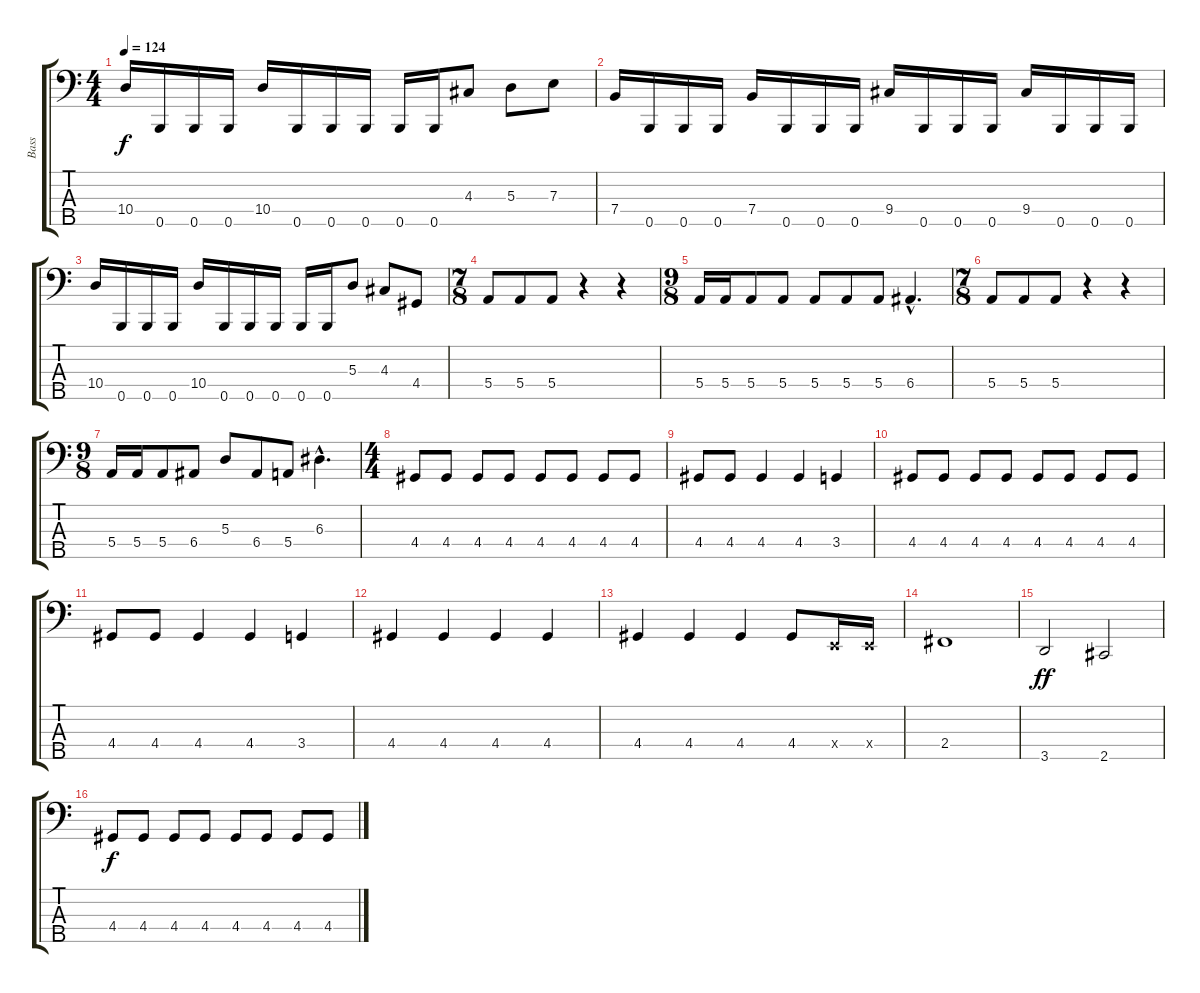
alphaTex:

\track ("Bass" "Bass") {instrument electricbassfinger}
\staff {score tabs}
\tuning (G2 D2 A1 E1 B0) {hide}
\ts (4 4)
\tempo 124
\clef f4
\ks c
10.4.16{dy f} 0.5.16 0.5.16 0.5.16 10.4.16 0.5.16 0.5.16 0.5.16 0.5.16 0.5.16 4.3.8 5.3.8 7.3.8 |
7.4.16 0.5.16 0.5.16 0.5.16 7.4.16 0.5.16 0.5.16 0.5.16 9.4.16 0.5.16 0.5.16 0.5.16 9.4.16 0.5.16 0.5.16 0.5.16 |
10.4.16 0.5.16 0.5.16 0.5.16 10.4.16 0.5.16 0.5.16 0.5.16 0.5.16 0.5.16 5.3.8 4.3.8 4.4.8 |
\ts (7 8)
5.4.8 5.4.8 5.4.8 r.4 r.4 |
\ts (9 8)
5.4.16 5.4.16 5.4.8 5.4.8 5.4.8 5.4.8 5.4.8 6.4{hac}.4{d} |
\ts (7 8)
5.4.8 5.4.8 5.4.8 r.4 r.4 |
\ts (9 8)
5.4.16 5.4.16 5.4.8 6.4.8 5.3.8 6.4.8 5.4.8 6.3{hac}.4{d} |
\ts (4 4)
4.4.8 4.4.8 4.4.8 4.4.8 4.4.8 4.4.8 4.4.8 4.4.8 |
4.4.8 4.4.8 4.4.4 4.4.4 3.4.4 |
4.4.8 4.4.8 4.4.8 4.4.8 4.4.8 4.4.8 4.4.8 4.4.8 |
4.4.8 4.4.8 4.4.4 4.4.4 3.4.4 |
4.4.4 4.4.4 4.4.4 4.4.4 |
4.4.4 4.4.4 4.4.4 4.4.8 0.4{x}.16 0.4{x}.16 |
2.4.1 |
3.5.2{dy ff} 2.5.2 |
4.4.8{dy f} 4.4.8 4.4.8 4.4.8 4.4.8 4.4.8 4.4.8 4.4.8
